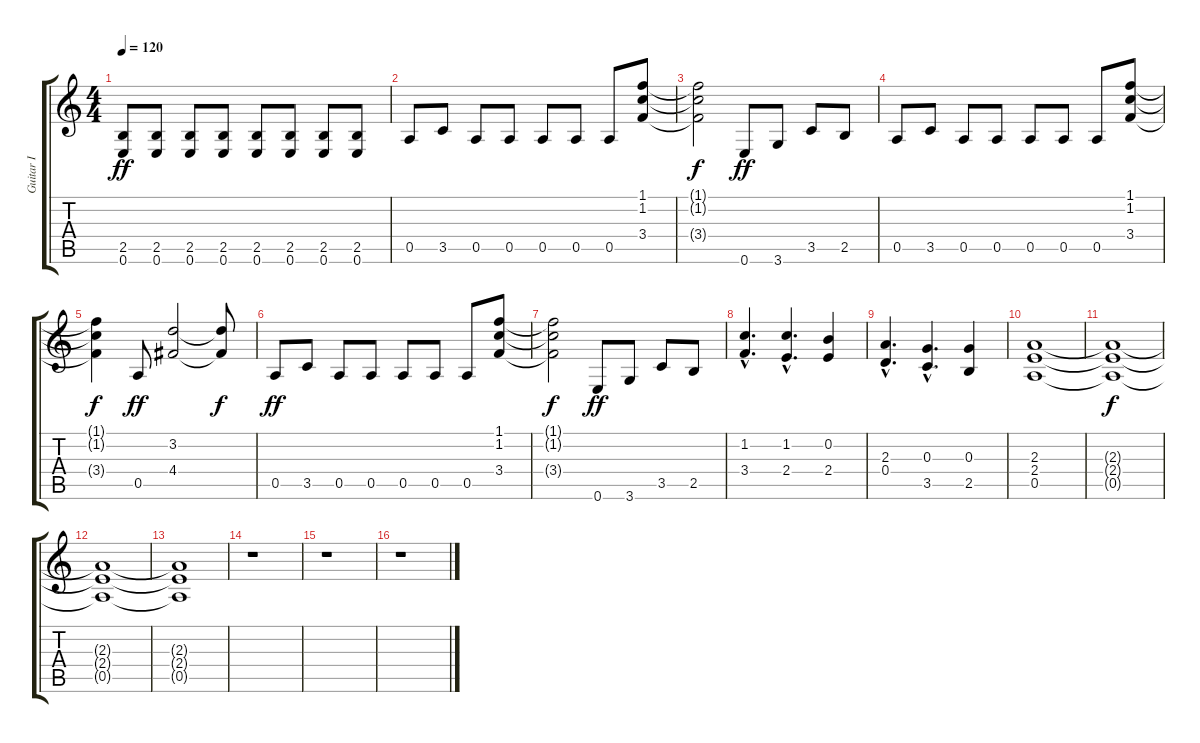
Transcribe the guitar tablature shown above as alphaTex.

\track ("Guitar I" "Guitar I") {instrument distortionguitar}
\staff {score tabs}
\tuning (E4 B3 G3 D3 A2 E2) {hide}
\ts (4 4)
\tempo 120
\clef g2
\ks c
(2.5 0.6).8{dy ff} (2.5 0.6).8 (2.5 0.6).8 (2.5 0.6).8 (2.5 0.6).8 (2.5 0.6).8 (2.5 0.6).8 (2.5 0.6).8 |
0.5.8 3.5.8 0.5.8 0.5.8 0.5.8 0.5.8 0.5.8 (1.1 1.2 3.4).8 |
(1.1{t} 1.2{t} 3.4{t}).2{dy f} 0.6.8{dy ff} 3.6.8 3.5.8 2.5.8 |
0.5.8 3.5.8 0.5.8 0.5.8 0.5.8 0.5.8 0.5.8 (1.1 1.2 3.4).8 |
(1.1{t} 1.2{t} 3.4{t}).4{dy f} 0.5.8{dy ff} (3.2 4.4).2 (3.2{t} 4.4{t}).8{dy f} |
0.5.8{dy ff} 3.5.8 0.5.8 0.5.8 0.5.8 0.5.8 0.5.8 (1.1 1.2 3.4).8 |
(1.1{t} 1.2{t} 3.4{t}).2{dy f} 0.6.8{dy ff} 3.6.8 3.5.8 2.5.8 |
(1.2{hac} 3.4{hac}).4{d} (1.2{hac} 2.4{hac}).4{d} (0.2 2.4).4 |
(2.3{hac} 0.4{hac}).4{d} (0.3{hac} 3.5{hac}).4{d} (0.3 2.5).4 |
(2.3 2.4 0.5).1 |
(2.3{t} 2.4{t} 0.5{t}).1{dy f} |
(2.3{t} 2.4{t} 0.5{t}).1 |
(2.3{t} 2.4{t} 0.5{t}).1 |
r.1 |
r.1 |
r.1
